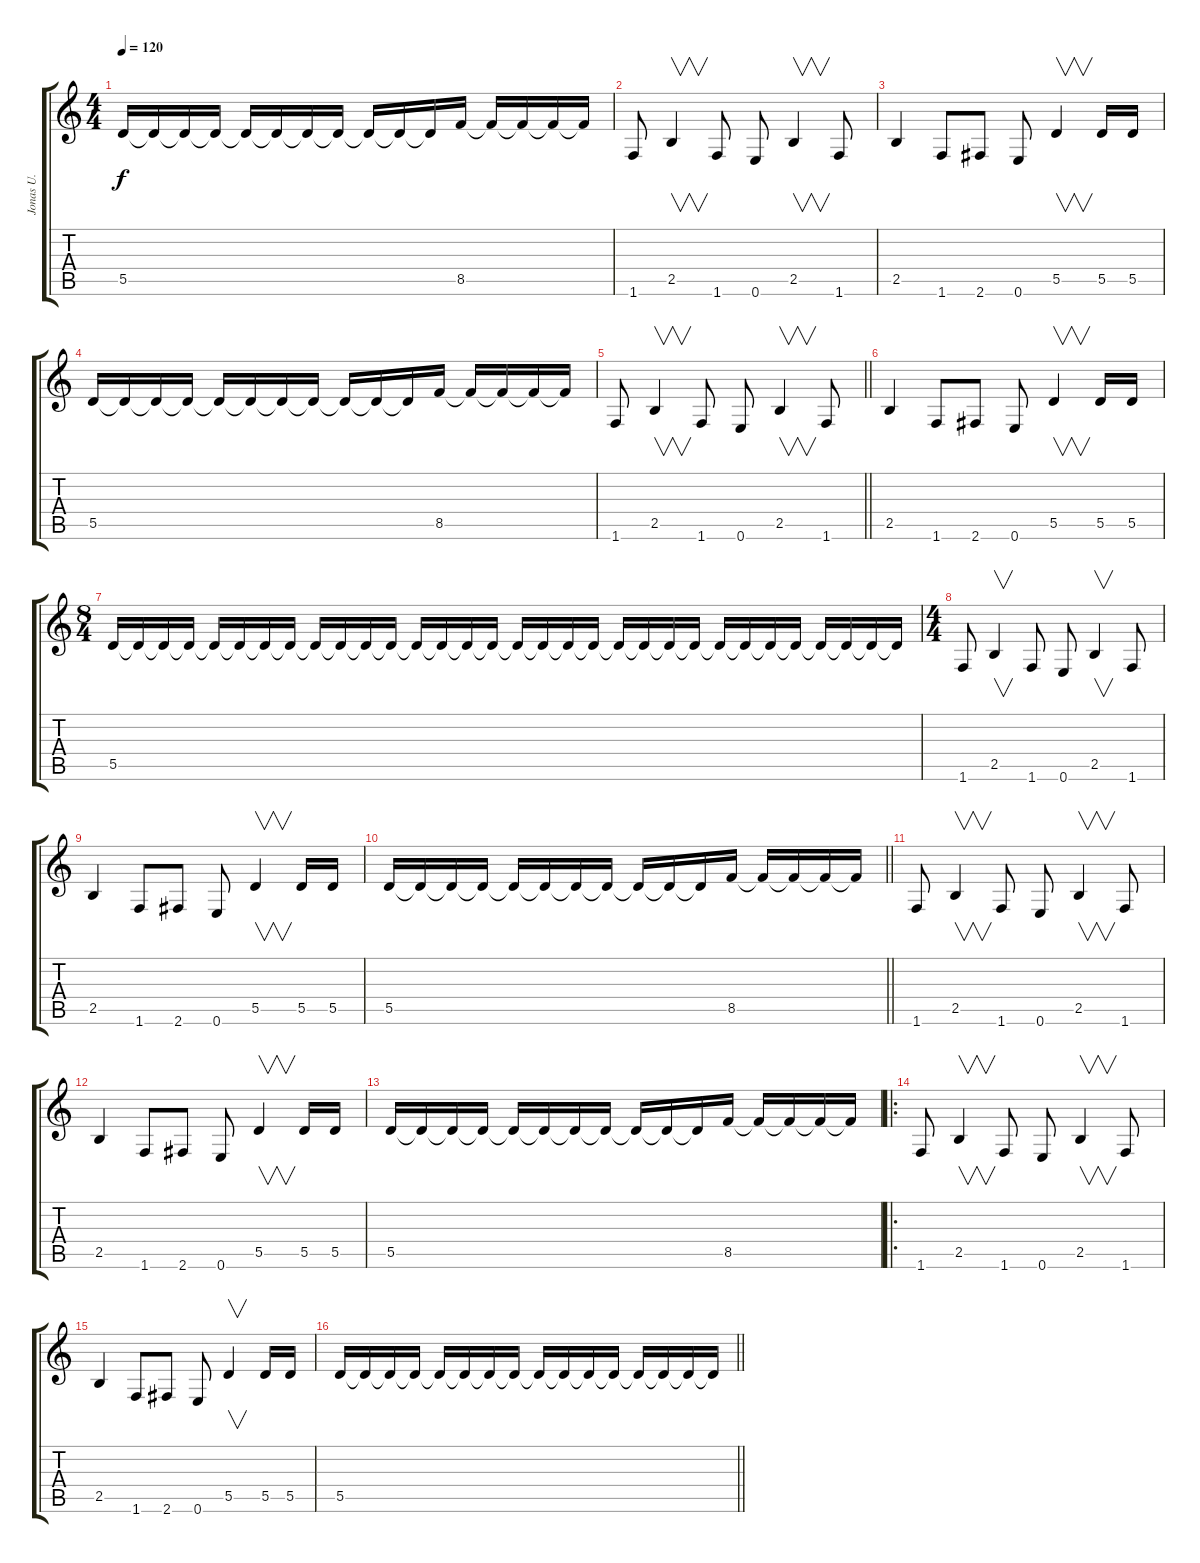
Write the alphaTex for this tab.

\track ("Jonas U." "Jonas U.") {instrument distortionguitar}
\staff {score tabs}
\tuning (E4 B3 G3 D3 A2 E2) {hide}
\ts (4 4)
\tempo 120
\clef g2
\ks c
5.5.16{dy f} 5.5{t}.16 5.5{t}.16 5.5{t}.16 5.5{t}.16 5.5{t}.16 5.5{t}.16 5.5{t}.16 5.5{t}.16 5.5{t}.16 5.5{t}.16 8.5.16 8.5{t}.16 8.5{t}.16 8.5{t}.16 8.5{t}.16 |
1.6.8 2.5.4{v} 1.6.8 0.6.8 2.5.4{v} 1.6.8 |
2.5.4 1.6.8 2.6.8 0.6.8 5.5.4{v} 5.5.16 5.5.16 |
5.5.16 5.5{t}.16 5.5{t}.16 5.5{t}.16 5.5{t}.16 5.5{t}.16 5.5{t}.16 5.5{t}.16 5.5{t}.16 5.5{t}.16 5.5{t}.16 8.5.16 8.5{t}.16 8.5{t}.16 8.5{t}.16 8.5{t}.16 |
\barLineRight lightlight
1.6.8 2.5.4{v} 1.6.8 0.6.8 2.5.4{v} 1.6.8 |
2.5.4 1.6.8 2.6.8 0.6.8 5.5.4{v} 5.5.16 5.5.16 |
\ts (8 4)
5.5.16 5.5{t}.16 5.5{t}.16 5.5{t}.16 5.5{t}.16 5.5{t}.16 5.5{t}.16 5.5{t}.16 5.5{t}.16 5.5{t}.16 5.5{t}.16 5.5{t}.16 5.5{t}.16 5.5{t}.16 5.5{t}.16 5.5{t}.16 5.5{t}.16 5.5{t}.16 5.5{t}.16 5.5{t}.16 5.5{t}.16 5.5{t}.16 5.5{t}.16 5.5{t}.16 5.5{t}.16 5.5{t}.16 5.5{t}.16 5.5{t}.16 5.5{t}.16 5.5{t}.16 5.5{t}.16 5.5{t}.16 |
\ts (4 4)
1.6.8 2.5.4{v} 1.6.8 0.6.8 2.5.4{v} 1.6.8 |
2.5.4 1.6.8 2.6.8 0.6.8 5.5.4{v} 5.5.16 5.5.16 |
\barLineRight lightlight
5.5.16 5.5{t}.16 5.5{t}.16 5.5{t}.16 5.5{t}.16 5.5{t}.16 5.5{t}.16 5.5{t}.16 5.5{t}.16 5.5{t}.16 5.5{t}.16 8.5.16 8.5{t}.16 8.5{t}.16 8.5{t}.16 8.5{t}.16 |
1.6.8 2.5.4{v} 1.6.8 0.6.8 2.5.4{v} 1.6.8 |
2.5.4 1.6.8 2.6.8 0.6.8 5.5.4{v} 5.5.16 5.5.16 |
5.5.16 5.5{t}.16 5.5{t}.16 5.5{t}.16 5.5{t}.16 5.5{t}.16 5.5{t}.16 5.5{t}.16 5.5{t}.16 5.5{t}.16 5.5{t}.16 8.5.16 8.5{t}.16 8.5{t}.16 8.5{t}.16 8.5{t}.16 |
\ro
1.6.8 2.5.4{v} 1.6.8 0.6.8 2.5.4{v} 1.6.8 |
2.5.4 1.6.8 2.6.8 0.6.8 5.5.4{v} 5.5.16 5.5.16 |
\barLineRight lightlight
5.5.16 5.5{t}.16 5.5{t}.16 5.5{t}.16 5.5{t}.16 5.5{t}.16 5.5{t}.16 5.5{t}.16 5.5{t}.16 5.5{t}.16 5.5{t}.16 5.5{t}.16 5.5{t}.16 5.5{t}.16 5.5{t}.16 5.5{t}.16
